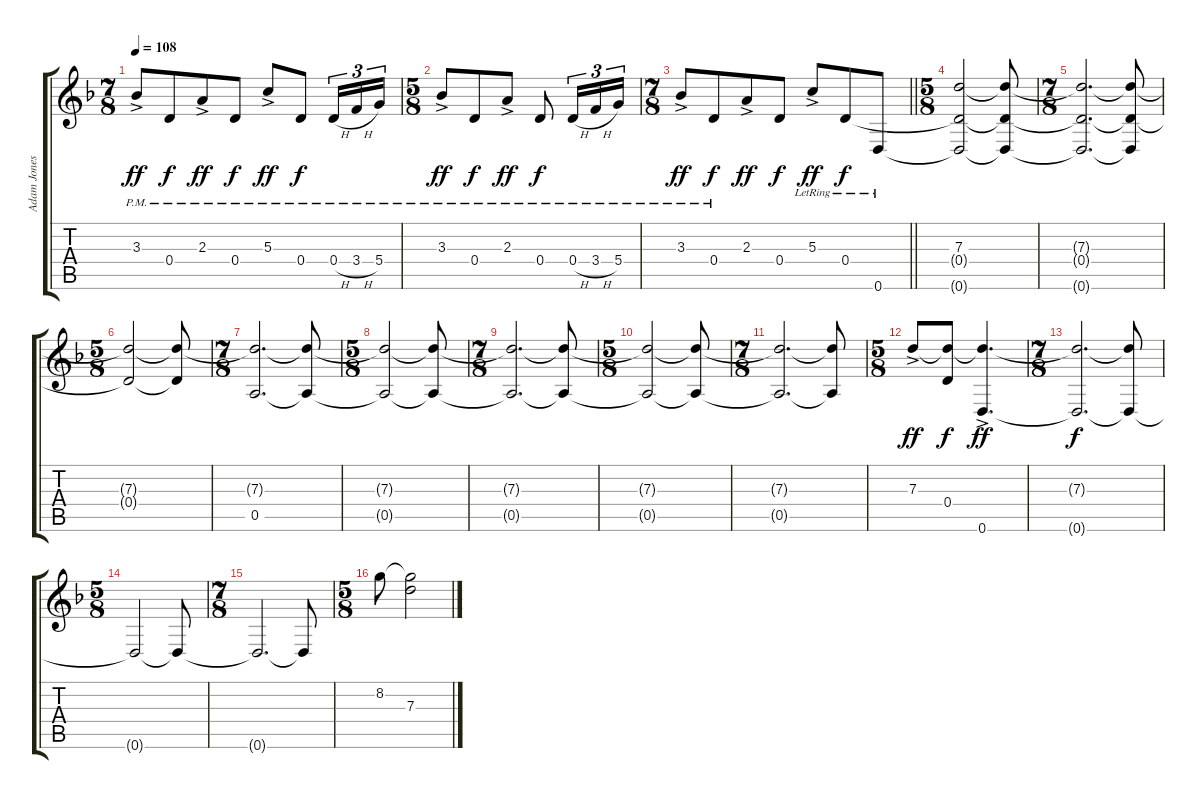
\track ("Adam Jones" "Adam Jones") {instrument overdrivenguitar}
\staff {score tabs}
\tuning (E4 B3 G3 D3 A2 D2) {hide}
\ts (7 8)
\tempo 108
\clef g2
\ks dminor
3.3{ac pm}.8{dy ff} 0.4{pm}.8{dy f} 2.3{ac pm}.8{dy ff} 0.4{pm}.8{dy f} 5.3{ac pm}.8{dy ff} 0.4{pm}.8{dy f} 0.4{h pm}.16{tu (3 2)} 3.4{h pm}.16{tu (3 2)} 5.4{pm}.16{tu (3 2)} |
\ts (5 8)
3.3{ac pm}.8{dy ff} 0.4{pm}.8{dy f} 2.3{ac pm}.8{dy ff} 0.4{pm}.8{dy f} 0.4{h pm}.16{tu (3 2)} 3.4{h pm}.16{tu (3 2)} 5.4{pm}.16{tu (3 2)} |
\ts (7 8)
\barLineRight lightlight
3.3{ac pm}.8{dy ff} 0.4{pm}.8{dy f} 2.3{ac}.8{dy ff} 0.4.8{dy f} 5.3{ac lr}.8{dy ff} 0.4{lr}.8{dy f} 0.6{lr}.8 |
\ts (5 8)
(7.3 0.4{t} 0.6{t}).2 (7.3{t} 0.4{t} 0.6{t}).8 |
\ts (7 8)
(7.3{t} 0.4{t} 0.6{t}).2{d} (7.3{t} 0.4{t} 0.6{t}).8 |
\ts (5 8)
(7.3{t} 0.4{t}).2 (7.3{t} 0.4{t}).8 |
\ts (7 8)
(7.3{t} 0.5).2{d} (7.3{t} 0.5{t}).8 |
\ts (5 8)
(7.3{t} 0.5{t}).2 (7.3{t} 0.5{t}).8 |
\ts (7 8)
(7.3{t} 0.5{t}).2{d} (7.3{t} 0.5{t}).8 |
\ts (5 8)
(7.3{t} 0.5{t}).2 (7.3{t} 0.5{t}).8 |
\ts (7 8)
(7.3{t} 0.5{t}).2{d} (7.3{t} 0.5{t}).8 |
\ts (5 8)
7.3{ac}.8{dy ff} (7.3{t} 0.4).8{dy f} (7.3{t} 0.6{ac}).4{d dy ff} |
\ts (7 8)
(7.3{t} 0.6{t}).2{d dy f} (7.3{t} 0.6{t}).8 |
\ts (5 8)
0.6{t}.2 0.6{t}.8 |
\ts (7 8)
0.6{t}.2{d} 0.6{t}.8 |
\ts (5 8)
8.2.8 (8.2{t} 7.3).2
